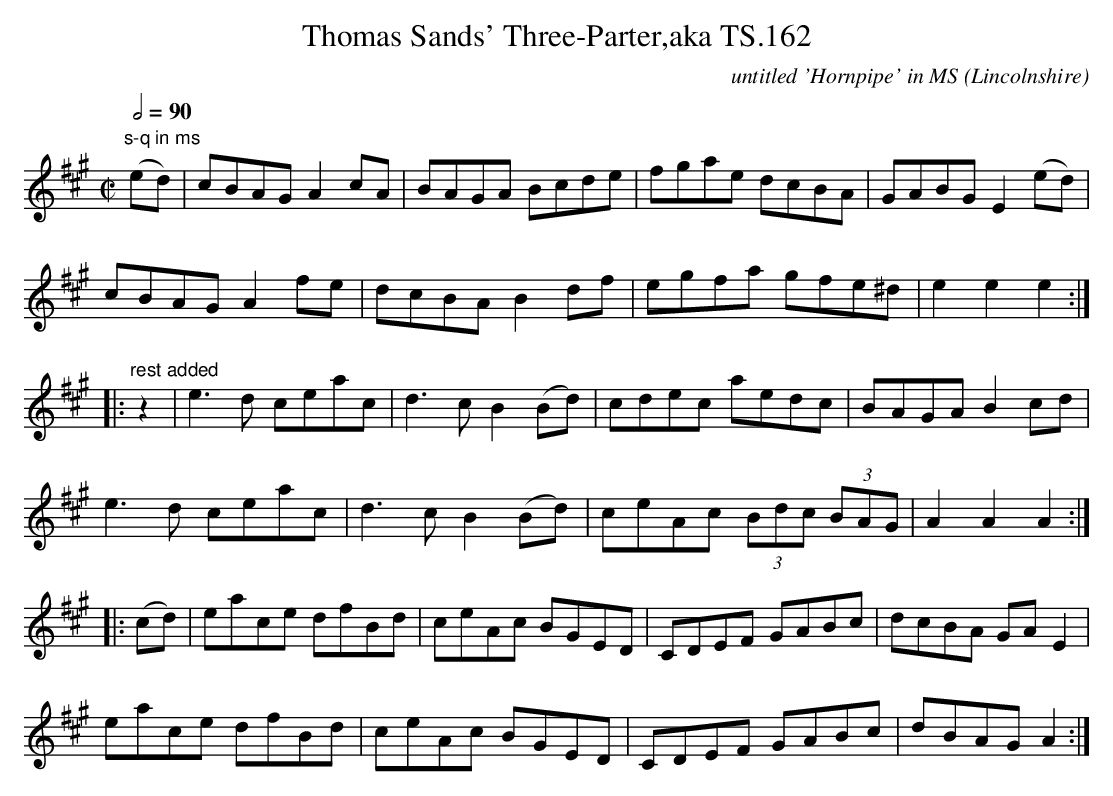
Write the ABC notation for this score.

X:1
T:Thomas Sands' Three-Parter,aka TS.162
C:untitled 'Hornpipe' in MS
L:1/8
M:C|
O:Lincolnshire
Q:1/2=90
K:A
"s-q in ms"(ed)|cBAG A2cA|BAGA Bcde|fgae dcBA|GABG E2(ed)|!
cBAG A2fe|dcBA B2 df|egfa gfe^d|e2e2e2:|!
|:"rest added"z2|e3d ceac|d3cB2(Bd)|cdec aedc|BAGAB2 cd|!
e3d ceac|d3cB2(Bd)|ceAc (3Bdc (3BAG|A2A2A2:|!
|:(cd)|eace dfBd|ceAc BGED|CDEF GABc|dcBA GAE2|!
eace dfBd|ceAc BGED|CDEF GABc|dBAGA2:|]
